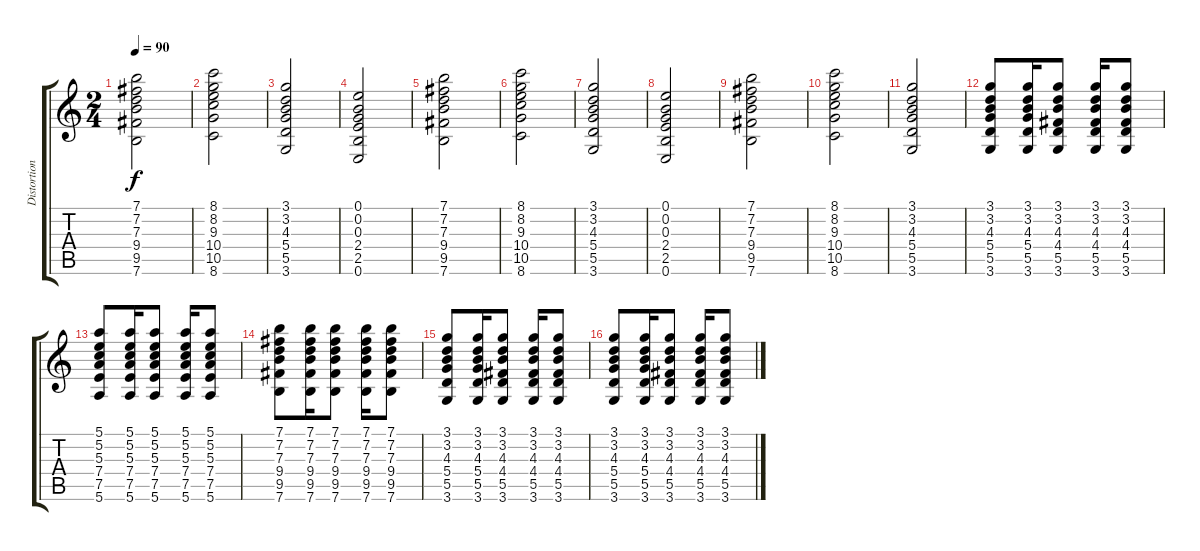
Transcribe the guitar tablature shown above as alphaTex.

\track ("Distortion " "Distortion") {instrument distortionguitar}
\staff {score tabs}
\tuning (E4 B3 G3 D3 A2 E2) {hide}
\ts (2 4)
\tempo 90
\clef g2
\ks c
(7.1 7.2 7.3 9.4 9.5 7.6).2{dy f} |
(8.1 8.2 9.3 10.4 10.5 8.6).2 |
(3.1 3.2 4.3 5.4 5.5 3.6).2 |
(0.1 0.2 0.3 2.4 2.5 0.6).2 |
(7.1 7.2 7.3 9.4 9.5 7.6).2 |
(8.1 8.2 9.3 10.4 10.5 8.6).2 |
(3.1 3.2 4.3 5.4 5.5 3.6).2 |
(0.1 0.2 0.3 2.4 2.5 0.6).2 |
(7.1 7.2 7.3 9.4 9.5 7.6).2 |
(8.1 8.2 9.3 10.4 10.5 8.6).2 |
(3.1 3.2 4.3 5.4 5.5 3.6).2 |
(3.1 3.2 4.3 5.4 5.5 3.6).8 (3.1 3.2 4.3 5.4 5.5 3.6).16 (3.1 3.2 4.3 4.4 5.5 3.6).8 (3.1 3.2 4.3 4.4 5.5 3.6).16 (3.1 3.2 4.3 4.4 5.5 3.6).8 |
(5.1 5.2 5.3 7.4 7.5 5.6).8 (5.1 5.2 5.3 7.4 7.5 5.6).16 (5.1 5.2 5.3 7.4 7.5 5.6).8 (5.1 5.2 5.3 7.4 7.5 5.6).16 (5.1 5.2 5.3 7.4 7.5 5.6).8 |
(7.1 7.2 7.3 9.4 9.5 7.6).8 (7.1 7.2 7.3 9.4 9.5 7.6).16 (7.1 7.2 7.3 9.4 9.5 7.6).8 (7.1 7.2 7.3 9.4 9.5 7.6).16 (7.1 7.2 7.3 9.4 9.5 7.6).8 |
(3.1 3.2 4.3 5.4 5.5 3.6).8 (3.1 3.2 4.3 5.4 5.5 3.6).16 (3.1 3.2 4.3 4.4 5.5 3.6).8 (3.1 3.2 4.3 4.4 5.5 3.6).16 (3.1 3.2 4.3 4.4 5.5 3.6).8 |
(3.1 3.2 4.3 5.4 5.5 3.6).8 (3.1 3.2 4.3 5.4 5.5 3.6).16 (3.1 3.2 4.3 4.4 5.5 3.6).8 (3.1 3.2 4.3 4.4 5.5 3.6).16 (3.1 3.2 4.3 4.4 5.5 3.6).8
